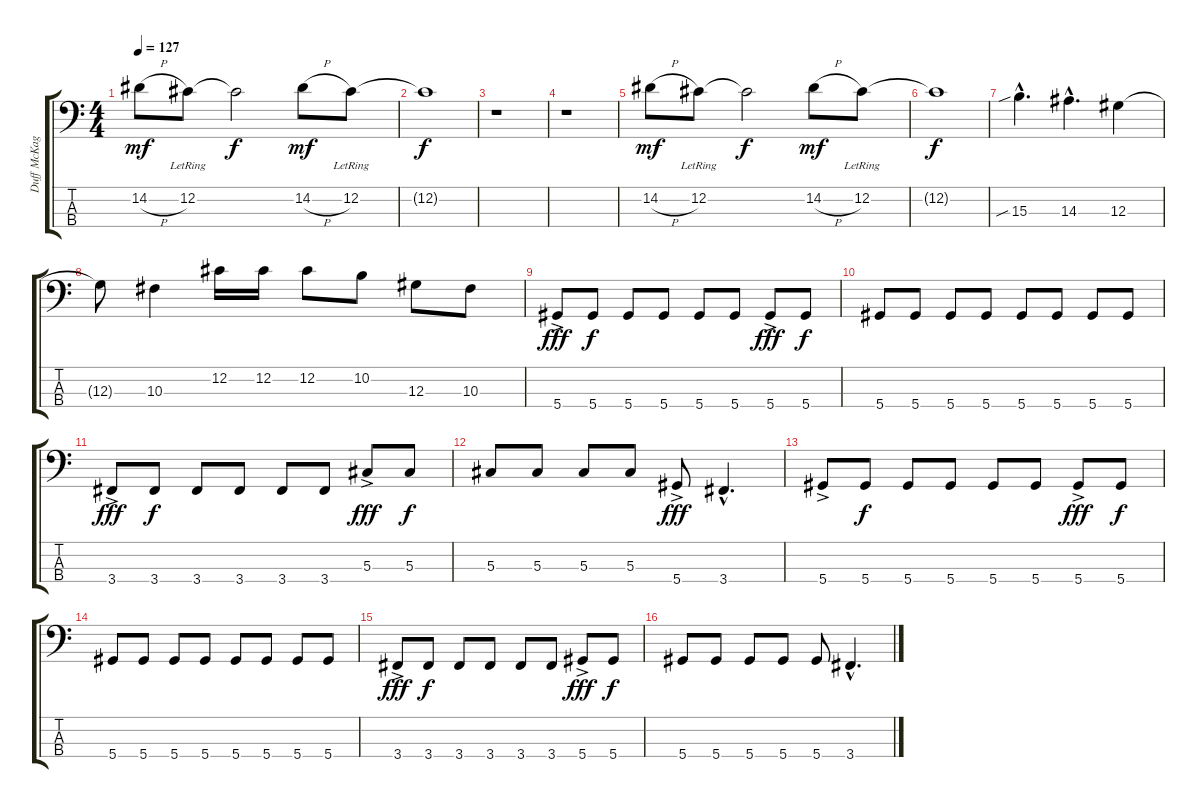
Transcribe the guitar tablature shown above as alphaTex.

\track ("Duff McKagan" "Duff McKag") {instrument electricbassfinger}
\staff {score tabs}
\tuning (Gb2 Db2 Ab1 Eb1) {hide}
\ts (4 4)
\tempo 127
\clef f4
\ks c
14.2{h}.8{dy mf} 12.2{lr}.8 12.2{t}.2{dy f} 14.2{h}.8{dy mf} 12.2{lr}.8 |
12.2{t}.1{dy f} |
r.1 |
r.1 |
14.2{h}.8{dy mf} 12.2{lr}.8 12.2{t}.2{dy f} 14.2{h}.8{dy mf} 12.2{lr}.8 |
12.2{t}.1{dy f} |
15.3{sib hac}.4{d} 14.3{hac}.4{d} 12.3.4 |
12.3{t}.8 10.3.4 12.2.16 12.2.16 12.2.8 10.2.8 12.3.8 10.3.8 |
5.4{ac}.8{dy fff} 5.4.8{dy f} 5.4.8 5.4.8 5.4.8 5.4.8 5.4{ac}.8{dy fff} 5.4.8{dy f} |
5.4.8 5.4.8 5.4.8 5.4.8 5.4.8 5.4.8 5.4.8 5.4.8 |
3.4{ac}.8{dy fff} 3.4.8{dy f} 3.4.8 3.4.8 3.4.8 3.4.8 5.3{ac}.8{dy fff} 5.3.8{dy f} |
5.3.8 5.3.8 5.3.8 5.3.8 5.4{ac}.8{dy fff} 3.4{hac}.4{d} |
5.4{ac}.8 5.4.8{dy f} 5.4.8 5.4.8 5.4.8 5.4.8 5.4{ac}.8{dy fff} 5.4.8{dy f} |
5.4.8 5.4.8 5.4.8 5.4.8 5.4.8 5.4.8 5.4.8 5.4.8 |
3.4{ac}.8{dy fff} 3.4.8{dy f} 3.4.8 3.4.8 3.4.8 3.4.8 5.4{ac}.8{dy fff} 5.4.8{dy f} |
5.4.8 5.4.8 5.4.8 5.4.8 5.4.8 3.4{hac}.4{d}
